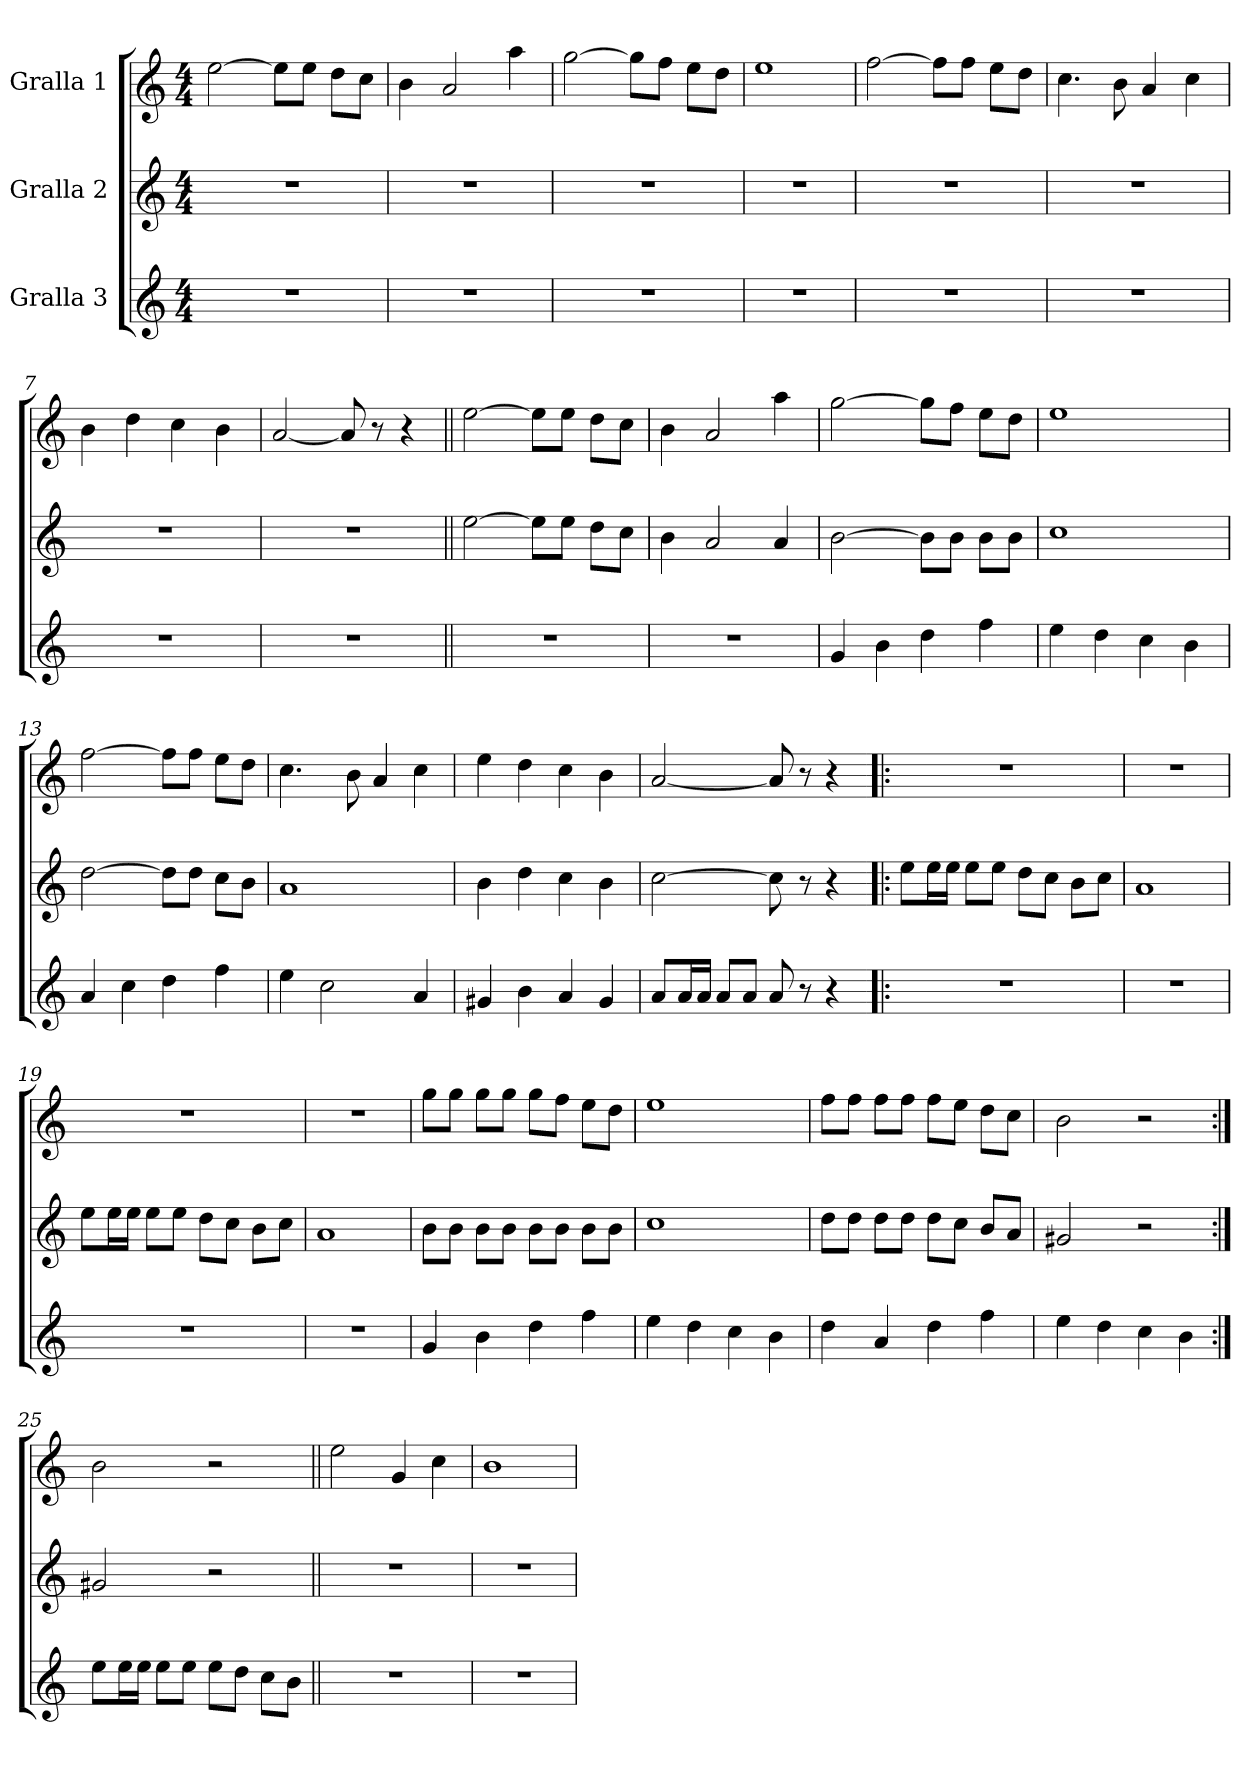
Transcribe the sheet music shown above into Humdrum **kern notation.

**kern	**kern	**kern
*part3	*part2	*part1
*staff3	*staff2	*staff1
*I"Gralla 3	*I"Gralla 2	*I"Gralla 1
*clefG2	*clefG2	*clefG2
*k[]	*k[]	*k[]
*M4/4	*M4/4	*M4/4
=1	=1	=1
1r	1r	[2ee
.	.	8ee\L]
.	.	8ee\J
.	.	8dd\L
.	.	8cc\J
=2	=2	=2
1r	1r	4b
.	.	2a
.	.	4aa
=3	=3	=3
1r	1r	[2gg
.	.	8gg\L]
.	.	8ff\J
.	.	8ee\L
.	.	8dd\J
=4	=4	=4
1r	1r	1ee
=5	=5	=5
1r	1r	[2ff
.	.	8ff\L]
.	.	8ff\J
.	.	8ee\L
.	.	8dd\J
=6	=6	=6
1r	1r	4.cc
.	.	8b
.	.	4a
.	.	4cc
=7	=7	=7
1r	1r	4b
.	.	4dd
.	.	4cc
.	.	4b
=8	=8	=8
1r	1r	[2a
.	.	8a]
.	.	8r
.	.	4r
=9||	=9||	=9||
1r	[2ee	[2ee
.	8ee\L]	8ee\L]
.	8ee\J	8ee\J
.	8dd\L	8dd\L
.	8cc\J	8cc\J
=10	=10	=10
1r	4b	4b
.	2a	2a
.	4a	4aa
=11	=11	=11
4g	[2b	[2gg
4b	.	.
4dd	8b\L]	8gg\L]
.	8b\J	8ff\J
4ff	8b\L	8ee\L
.	8b\J	8dd\J
=12	=12	=12
4ee	1cc	1ee
4dd	.	.
4cc	.	.
4b	.	.
=13	=13	=13
4a	[2dd	[2ff
4cc	.	.
4dd	8dd\L]	8ff\L]
.	8dd\J	8ff\J
4ff	8cc\L	8ee\L
.	8b\J	8dd\J
=14	=14	=14
4ee	1a	4.cc
2cc	.	.
.	.	8b
.	.	4a
4a	.	4cc
=15	=15	=15
4g#	4b	4ee
4b	4dd	4dd
4a	4cc	4cc
4g#	4b	4b
=16	=16	=16
8a/L	[2cc	[2a
16a/L	.	.
16a/JJ	.	.
8a/L	.	.
8a/J	.	.
8a	8cc]	8a]
8r	8r	8r
4r	4r	4r
=17!|:	=17!|:	=17!|:
1r	8ee\L	1r
.	16ee\L	.
.	16ee\JJ	.
.	8ee\L	.
.	8ee\J	.
.	8dd\L	.
.	8cc\J	.
.	8b\L	.
.	8cc\J	.
=18	=18	=18
1r	1a	1r
=19	=19	=19
1r	8ee\L	1r
.	16ee\L	.
.	16ee\JJ	.
.	8ee\L	.
.	8ee\J	.
.	8dd\L	.
.	8cc\J	.
.	8b\L	.
.	8cc\J	.
=20	=20	=20
1r	1a	1r
=21	=21	=21
4g	8b\L	8gg\L
.	8b\J	8gg\J
4b	8b\L	8gg\L
.	8b\J	8gg\J
4dd	8b\L	8gg\L
.	8b\J	8ff\J
4ff	8b\L	8ee\L
.	8b\J	8dd\J
=22	=22	=22
4ee	1cc	1ee
4dd	.	.
4cc	.	.
4b	.	.
=23	=23	=23
4dd	8dd\L	8ff\L
.	8dd\J	8ff\J
4a	8dd\L	8ff\L
.	8dd\J	8ff\J
4dd	8dd\L	8ff\L
.	8cc\J	8ee\J
4ff	8b/L	8dd\L
.	8a/J	8cc\J
=24	=24	=24
4ee	2g#	2b
4dd	.	.
4cc	2r	2r
4b	.	.
=25:|!	=25:|!	=25:|!
8ee\L	2g#	2b
16ee\L	.	.
16ee\JJ	.	.
8ee\L	.	.
8ee\J	.	.
8ee\L	2r	2r
8dd\J	.	.
8cc\L	.	.
8b\J	.	.
=26||	=26||	=26||
1r	1r	2ee
.	.	4g
.	.	4cc
=27	=27	=27
1r	1r	1b
=	=	=
*-	*-	*-
